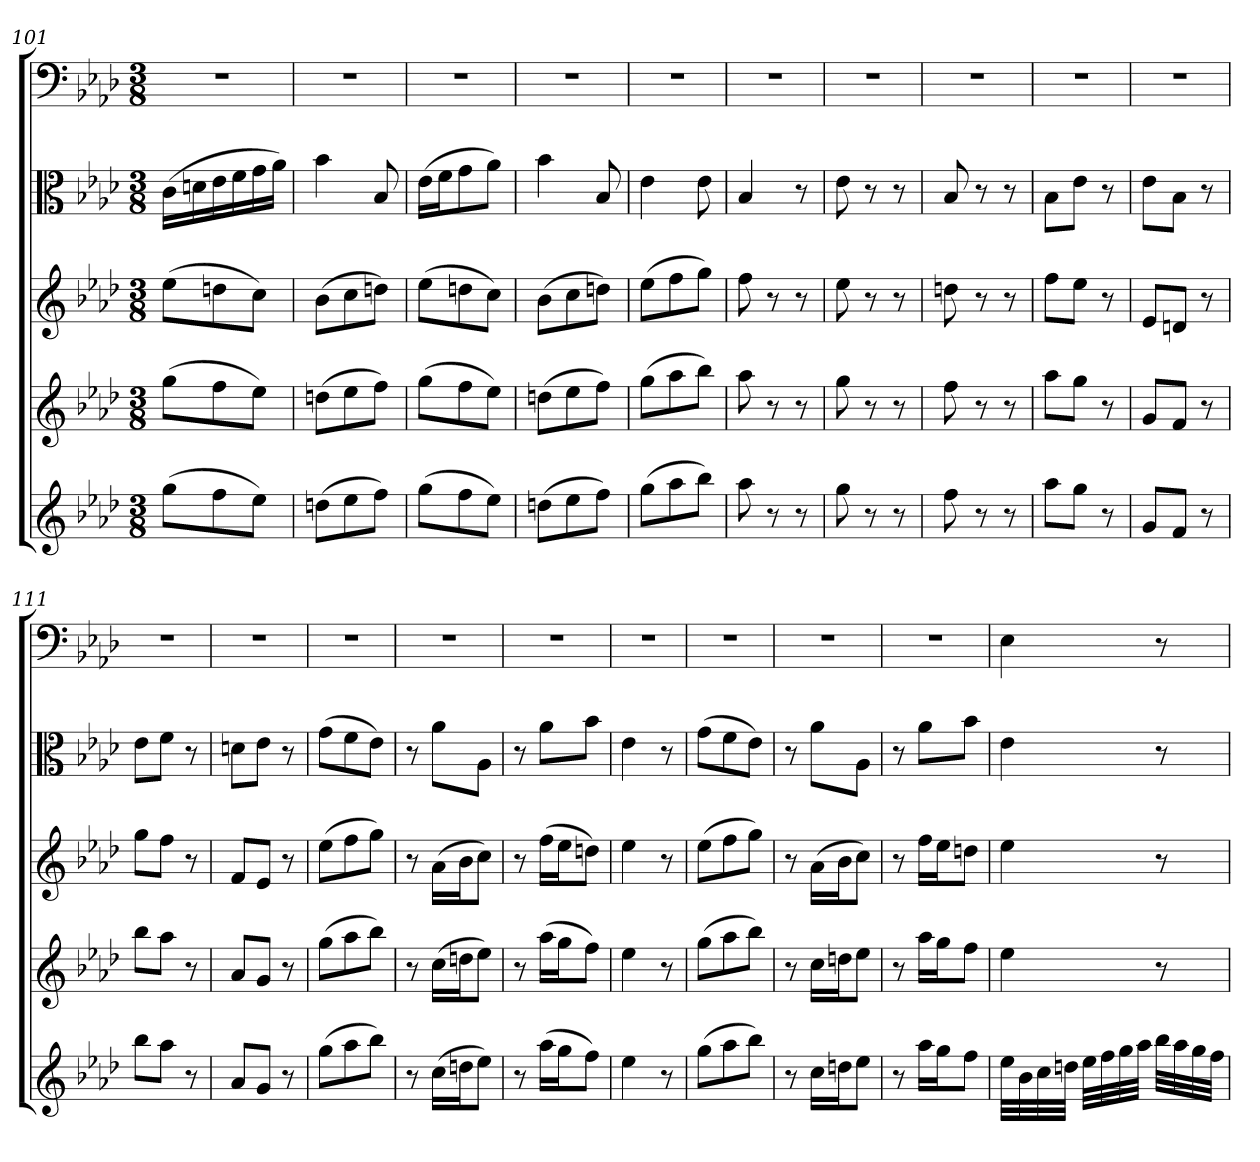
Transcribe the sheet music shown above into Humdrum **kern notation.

**kern	**kern	**kern	**kern	**kern
*part5	*part4	*part3	*part2	*part1
*staff5	*staff4	*staff3	*staff2	*staff1
*clefG2	*clefG2	*clefG2	*clefC3	*clefF4
*k[b-e-a-d-]	*k[b-e-a-d-]	*k[b-e-a-d-]	*k[b-e-a-d-]	*k[b-e-a-d-]
*f:	*f:	*f:	*f:	*f:
*M3/8	*M3/8	*M3/8	*M3/8	*M3/8
=101	=101	=101	=101	=101
(8gg\L	(8gg\L	(8ee-\L	(16c\LL	4.r
.	.	.	16dn\	.
8ff\	8ff\	8ddn\	16e-\	.
.	.	.	16f\	.
8ee-\J)	8ee-\J)	8cc\J)	16g\	.
.	.	.	16a-\JJ)	.
=102	=102	=102	=102	=102
(8ddn\L	(8ddn\L	(8b-\L	4b-\	4.r
8ee-\	8ee-\	8cc\	.	.
8ff\J)	8ff\J)	8ddn\J)	8B-/	.
=103	=103	=103	=103	=103
(8gg\L	(8gg\L	(8ee-\L	(16e-\LL	4.r
.	.	.	16f\J	.
8ff\	8ff\	8ddn\	8g\	.
8ee-\J)	8ee-\J)	8cc\J)	8a-\J)	.
=104	=104	=104	=104	=104
(8ddn\L	(8ddn\L	(8b-\L	4b-\	4.r
8ee-\	8ee-\	8cc\	.	.
8ff\J)	8ff\J)	8ddn\J)	8B-/	.
=105	=105	=105	=105	=105
(8gg\L	(8gg\L	(8ee-\L	4e-\	4.r
8aa-\	8aa-\	8ff\	.	.
8bb-\J)	8bb-\J)	8gg\J)	8e-\	.
=106	=106	=106	=106	=106
8aa-\	8aa-\	8ff\	4B-/	4.r
8r	8r	8r	.	.
8r	8r	8r	8r	.
=107	=107	=107	=107	=107
8gg\	8gg\	8ee-\	8e-\	4.r
8r	8r	8r	8r	.
8r	8r	8r	8r	.
=108	=108	=108	=108	=108
8ff\	8ff\	8ddn\	8B-/	4.r
8r	8r	8r	8r	.
8r	8r	8r	8r	.
=109	=109	=109	=109	=109
8aa-\L	8aa-\L	8ff\L	8B-\L	4.r
8gg\J	8gg\J	8ee-\J	8e-\J	.
8r	8r	8r	8r	.
=110	=110	=110	=110	=110
8g/L	8g/L	8e-/L	8e-\L	4.r
8f/J	8f/J	8dn/J	8B-\J	.
8r	8r	8r	8r	.
=111	=111	=111	=111	=111
8bb-\L	8bb-\L	8gg\L	8e-\L	4.r
8aa-\J	8aa-\J	8ff\J	8f\J	.
8r	8r	8r	8r	.
=112	=112	=112	=112	=112
8a-/L	8a-/L	8f/L	8dn\L	4.r
8g/J	8g/J	8e-/J	8e-\J	.
8r	8r	8r	8r	.
=113	=113	=113	=113	=113
(8gg\L	(8gg\L	(8ee-\L	(8g\L	4.r
8aa-\	8aa-\	8ff\	8f\	.
8bb-\J)	8bb-\J)	8gg\J)	8e-\J)	.
=114	=114	=114	=114	=114
8r	8r	8r	8r	4.r
(16cc\LL	(16cc\LL	(16a-\LL	8a-\L	.
16ddn\J	16ddn\J	16b-\J	.	.
8ee-\J)	8ee-\J)	8cc\J)	8A-\J	.
=115	=115	=115	=115	=115
8r	8r	8r	8r	4.r
(16aa-\LL	(16aa-\LL	(16ff\LL	8a-\L	.
16gg\J	16gg\J	16ee-\J	.	.
8ff\J)	8ff\J)	8ddn\J)	8b-\J	.
=116	=116	=116	=116	=116
4ee-\	4ee-\	4ee-\	4e-\	4.r
8r	8r	8r	8r	.
=117	=117	=117	=117	=117
(8gg\L	(8gg\L	(8ee-\L	(8g\L	4.r
8aa-\	8aa-\	8ff\	8f\	.
8bb-\J)	8bb-\J)	8gg\J)	8e-\J)	.
=118	=118	=118	=118	=118
8r	8r	8r	8r	4.r
16cc\LL	16cc\LL	(16a-\LL	8a-\L	.
16ddn\J	16ddn\J	16b-\J	.	.
8ee-\J	8ee-\J	8cc\J)	8A-\J	.
=119	=119	=119	=119	=119
8r	8r	8r	8r	4.r
16aa-\LL	16aa-\LL	16ff\LL	8a-\L	.
16gg\J	16gg\J	16ee-\J	.	.
8ff\J	8ff\J	8ddn\J	8b-\J	.
=120	=120	=120	=120	=120
32ee-\LLL	4ee-\	4ee-\	4e-\	4E-\
32b-\	.	.	.	.
32cc\	.	.	.	.
32ddn\JJJ	.	.	.	.
32ee-\LLL	.	.	.	.
32ff\	.	.	.	.
32gg\	.	.	.	.
32aa-\JJJ	.	.	.	.
32bb-\LLL	8r	8r	8r	8r
32aa-\	.	.	.	.
32gg\	.	.	.	.
32ff\JJJ	.	.	.	.
=	=	=	=	=
*-	*-	*-	*-	*-
